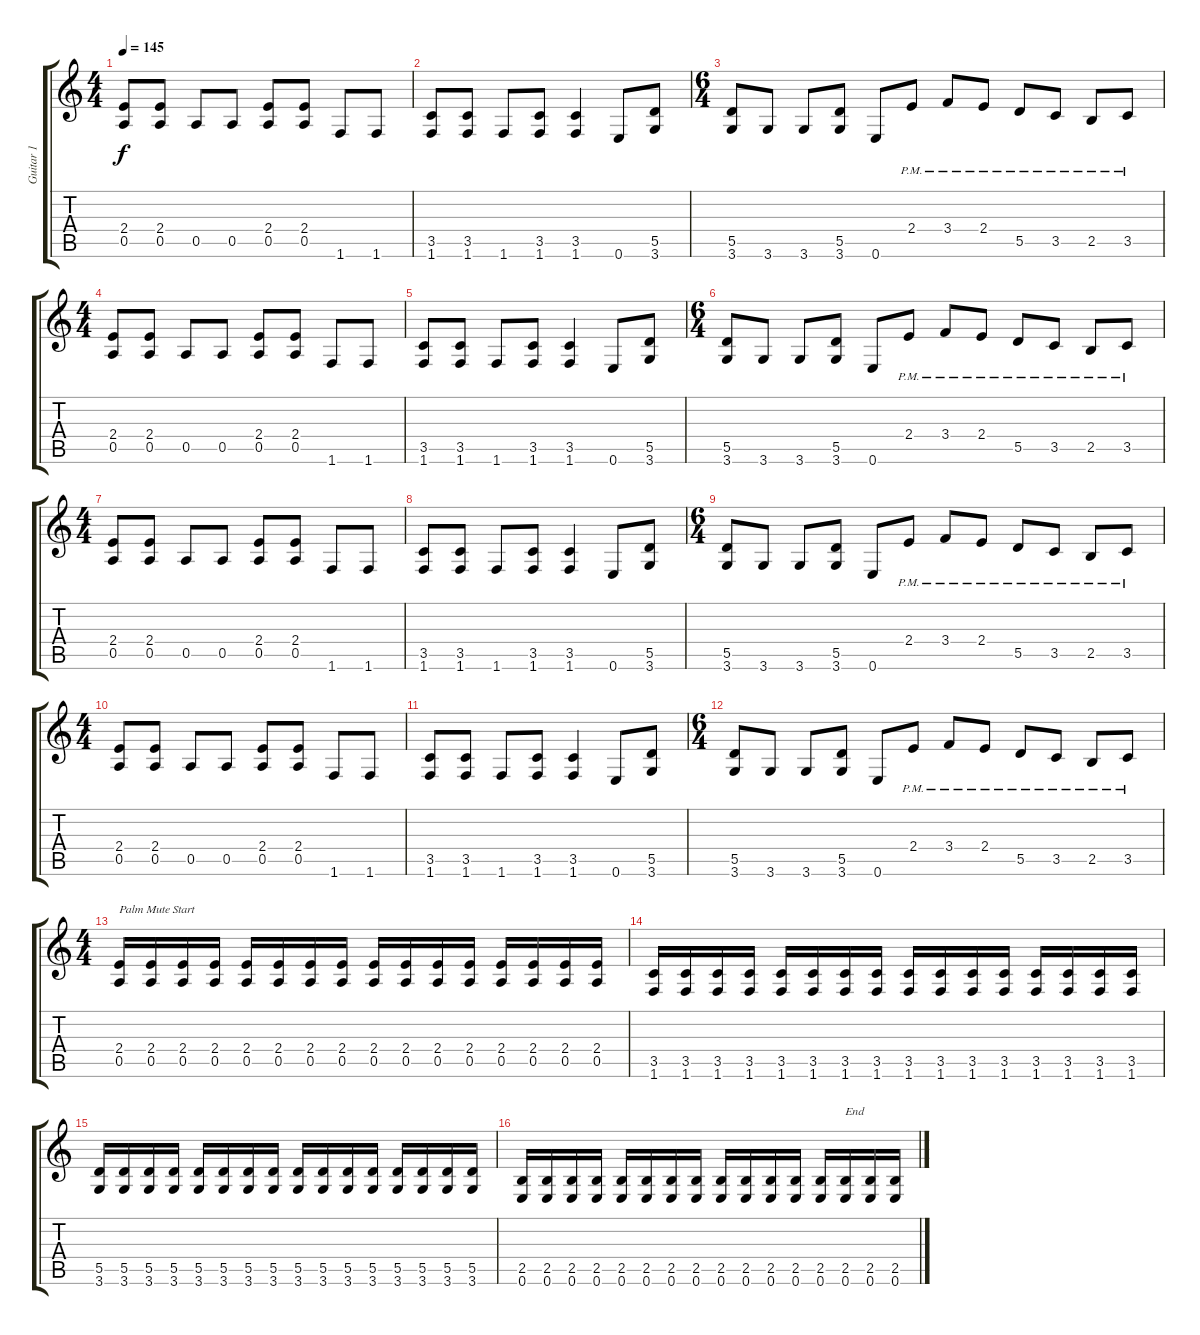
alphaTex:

\track ("Guitar 1" "Guitar 1") {instrument distortionguitar}
\staff {score tabs}
\tuning (E4 B3 G3 D3 A2 E2) {hide}
\ts (4 4)
\tempo 145
\clef g2
\ks c
(2.4 0.5).8{dy f} (2.4 0.5).8 0.5.8 0.5.8 (2.4 0.5).8 (2.4 0.5).8 1.6.8 1.6.8 |
(3.5 1.6).8 (3.5 1.6).8 1.6.8 (3.5 1.6).8 (3.5 1.6).4 0.6.8 (5.5 3.6).8 |
\ts (6 4)
(5.5 3.6).8 3.6.8 3.6.8 (5.5 3.6).8 0.6.8 2.4{pm}.8 3.4{pm}.8 2.4{pm}.8 5.5{pm}.8 3.5{pm}.8 2.5{pm}.8 3.5{pm}.8 |
\ts (4 4)
(2.4 0.5).8 (2.4 0.5).8 0.5.8 0.5.8 (2.4 0.5).8 (2.4 0.5).8 1.6.8 1.6.8 |
(3.5 1.6).8 (3.5 1.6).8 1.6.8 (3.5 1.6).8 (3.5 1.6).4 0.6.8 (5.5 3.6).8 |
\ts (6 4)
(5.5 3.6).8 3.6.8 3.6.8 (5.5 3.6).8 0.6.8 2.4{pm}.8 3.4{pm}.8 2.4{pm}.8 5.5{pm}.8 3.5{pm}.8 2.5{pm}.8 3.5{pm}.8 |
\ts (4 4)
(2.4 0.5).8 (2.4 0.5).8 0.5.8 0.5.8 (2.4 0.5).8 (2.4 0.5).8 1.6.8 1.6.8 |
(3.5 1.6).8 (3.5 1.6).8 1.6.8 (3.5 1.6).8 (3.5 1.6).4 0.6.8 (5.5 3.6).8 |
\ts (6 4)
(5.5 3.6).8 3.6.8 3.6.8 (5.5 3.6).8 0.6.8 2.4{pm}.8 3.4{pm}.8 2.4{pm}.8 5.5{pm}.8 3.5{pm}.8 2.5{pm}.8 3.5{pm}.8 |
\ts (4 4)
(2.4 0.5).8 (2.4 0.5).8 0.5.8 0.5.8 (2.4 0.5).8 (2.4 0.5).8 1.6.8 1.6.8 |
(3.5 1.6).8 (3.5 1.6).8 1.6.8 (3.5 1.6).8 (3.5 1.6).4 0.6.8 (5.5 3.6).8 |
\ts (6 4)
(5.5 3.6).8 3.6.8 3.6.8 (5.5 3.6).8 0.6.8 2.4{pm}.8 3.4{pm}.8 2.4{pm}.8 5.5{pm}.8 3.5{pm}.8 2.5{pm}.8 3.5{pm}.8 |
\ts (4 4)
(2.4 0.5).16{txt "Palm Mute Start"} (2.4 0.5).16 (2.4 0.5).16 (2.4 0.5).16 (2.4 0.5).16 (2.4 0.5).16 (2.4 0.5).16 (2.4 0.5).16 (2.4 0.5).16 (2.4 0.5).16 (2.4 0.5).16 (2.4 0.5).16 (2.4 0.5).16 (2.4 0.5).16 (2.4 0.5).16 (2.4 0.5).16 |
(3.5 1.6).16 (3.5 1.6).16 (3.5 1.6).16 (3.5 1.6).16 (3.5 1.6).16 (3.5 1.6).16 (3.5 1.6).16 (3.5 1.6).16 (3.5 1.6).16 (3.5 1.6).16 (3.5 1.6).16 (3.5 1.6).16 (3.5 1.6).16 (3.5 1.6).16 (3.5 1.6).16 (3.5 1.6).16 |
(5.5 3.6).16 (5.5 3.6).16 (5.5 3.6).16 (5.5 3.6).16 (5.5 3.6).16 (5.5 3.6).16 (5.5 3.6).16 (5.5 3.6).16 (5.5 3.6).16 (5.5 3.6).16 (5.5 3.6).16 (5.5 3.6).16 (5.5 3.6).16 (5.5 3.6).16 (5.5 3.6).16 (5.5 3.6).16 |
(2.5 0.6).16 (2.5 0.6).16 (2.5 0.6).16 (2.5 0.6).16 (2.5 0.6).16 (2.5 0.6).16 (2.5 0.6).16 (2.5 0.6).16 (2.5 0.6).16 (2.5 0.6).16 (2.5 0.6).16 (2.5 0.6).16 (2.5 0.6).16 (2.5 0.6).16{txt "End"} (2.5 0.6).16 (2.5 0.6).16
